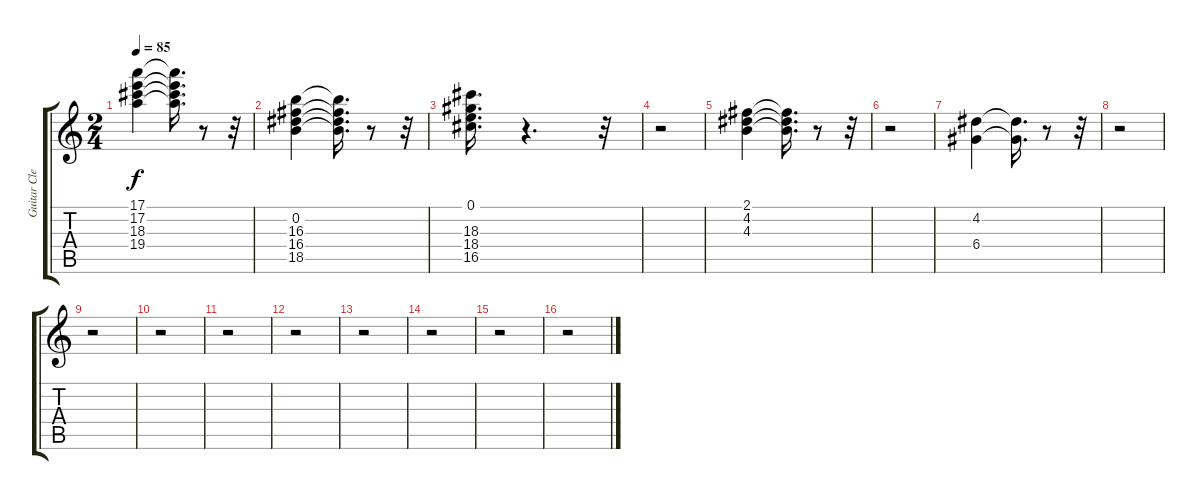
\track ("Guitar Clean" "Guitar Cle") {instrument electricguitarclean}
\staff {score tabs}
\tuning (E4 B3 G3 D3 A2 E2) {hide}
\ts (2 4)
\tempo 85
\clef g2
\ks c
(17.1 17.2 18.3 19.4).4{dy f} (17.1{t} 17.2{t} 18.3{t} 19.4{t}).16{d} r.8 r.32 |
(0.2 16.3 16.4 18.5).4 (0.2{t} 16.3{t} 16.4{t} 18.5{t}).16{d} r.8 r.32 |
(0.1 18.3 18.4 16.5).16{d} r.4{d} r.32 |
r.2 |
(2.1 4.2 4.3).4 (2.1{t} 4.2{t} 4.3{t}).16{d} r.8 r.32 |
r.2 |
(4.2 6.4).4 (4.2{t} 6.4{t}).16{d} r.8 r.32 |
r.2 |
r.2 |
r.2 |
r.2 |
r.2 |
r.2 |
r.2 |
r.2 |
r.2
